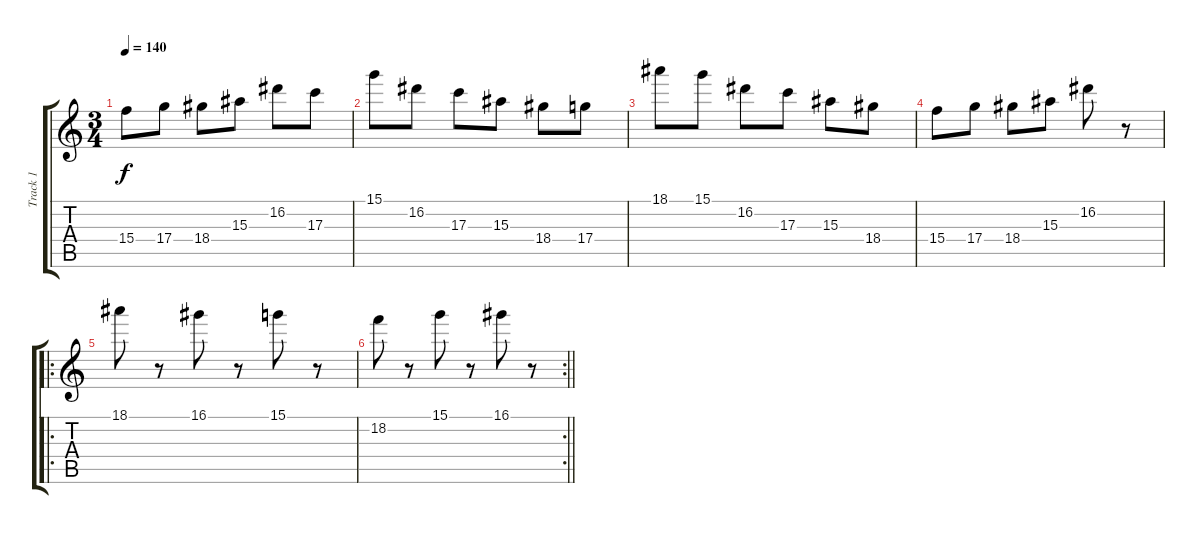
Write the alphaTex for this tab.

\track ("Track 1" "Track 1") {instrument electricguitarjazz}
\staff {score tabs}
\tuning (E4 B3 G3 D3 A2 E2) {hide}
\ts (3 4)
\tempo 140
\clef g2
\ks c
15.4.8{dy f} 17.4.8 18.4.8 15.3.8 16.2.8 17.3.8 |
15.1.8 16.2.8 17.3.8 15.3.8 18.4.8 17.4.8 |
18.1.8 15.1.8 16.2.8 17.3.8 15.3.8 18.4.8 |
15.4.8 17.4.8 18.4.8 15.3.8 16.2.8 r.8 |
\ro
18.1.8 r.8 16.1.8 r.8 15.1.8 r.8 |
\rc 2
\barLineRight lightlight
18.2.8 r.8 15.1.8 r.8 16.1.8 r.8
